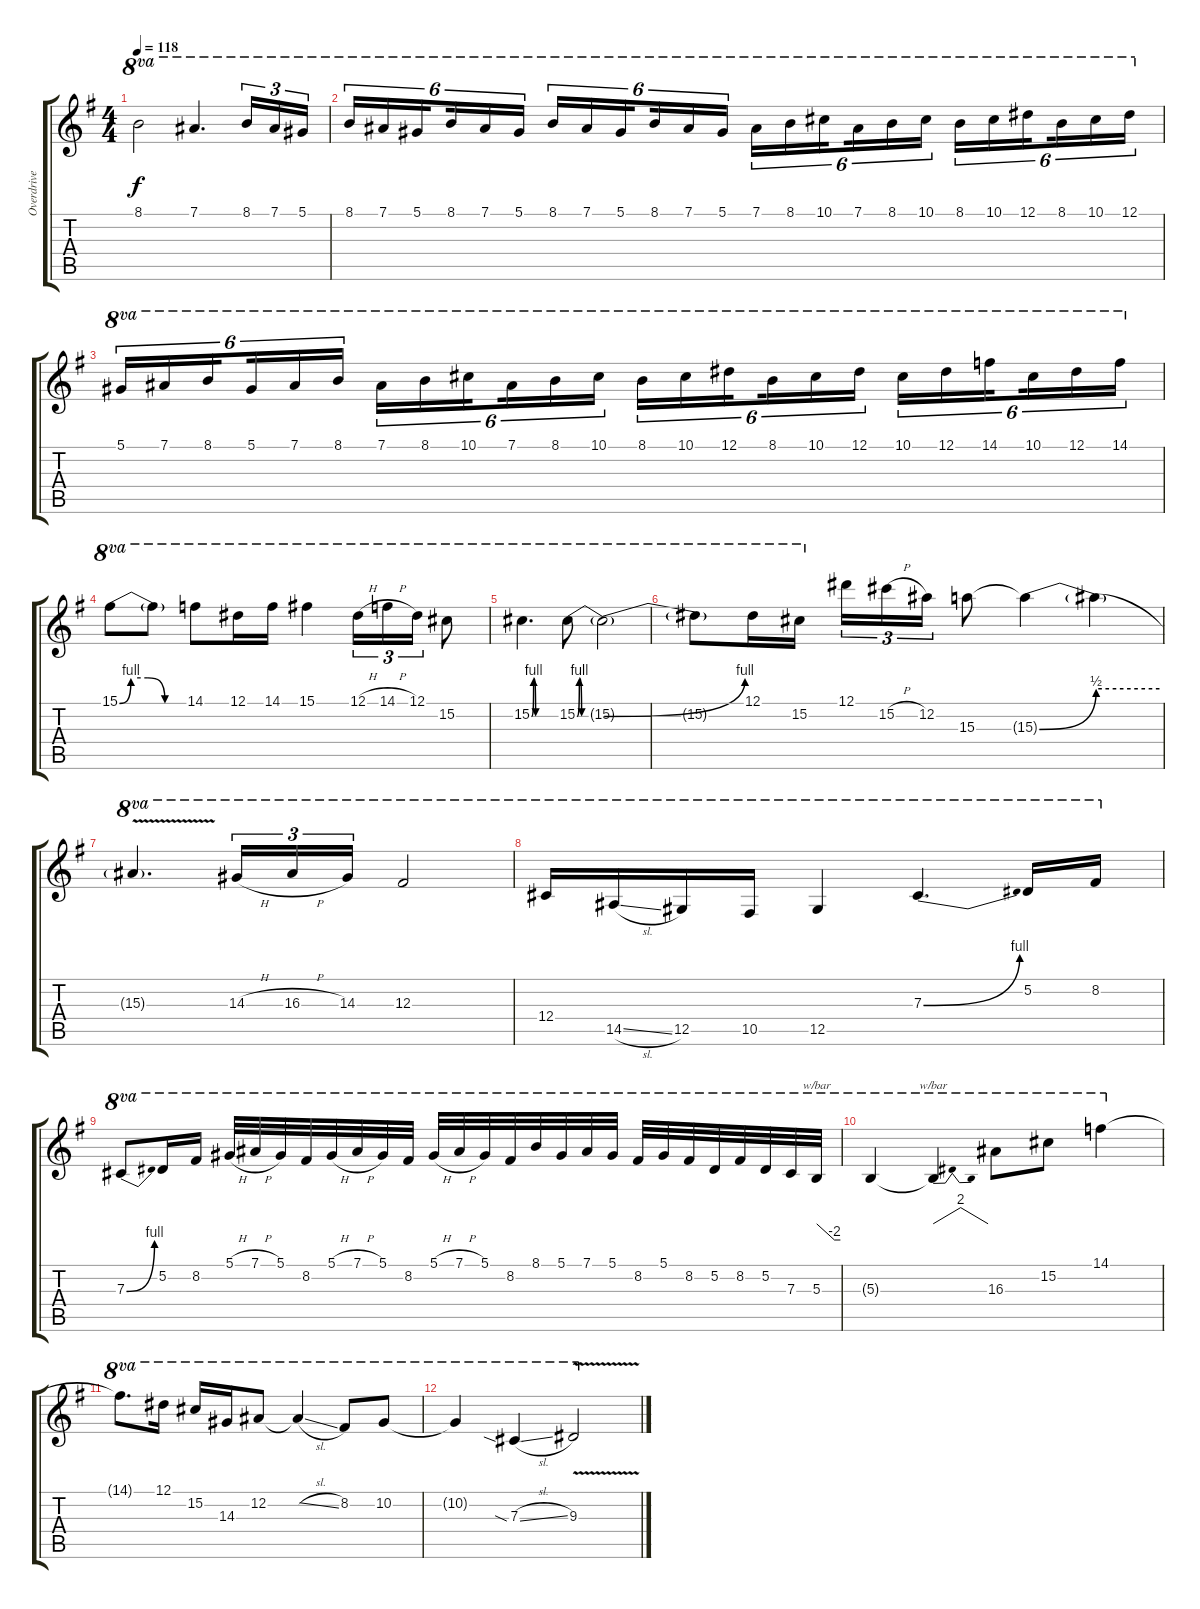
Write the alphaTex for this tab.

\track ("Overdrive" "Overdrive") {instrument overdrivenguitar}
\staff {score tabs}
\tuning (Eb4 Bb3 Gb3 Db3 Ab2 Eb2) {hide}
\ts (4 4)
\tempo 118
\clef g2
\ks g
8.1.2{ot 8va dy f} 7.1.4{d ot 8va} 8.1.16{tu (3 2) ot 8va} 7.1.16{tu (3 2) ot 8va} 5.1.16{tu (3 2) ot 8va} |
8.1.16{tu (6 4) ot 8va} 7.1.16{tu (6 4) ot 8va} 5.1.16{tu (6 4) ot 8va beam splitsecondary} 8.1.16{tu (6 4) ot 8va} 7.1.16{tu (6 4) ot 8va} 5.1.16{tu (6 4) ot 8va} 8.1.16{tu (6 4) ot 8va} 7.1.16{tu (6 4) ot 8va} 5.1.16{tu (6 4) ot 8va beam splitsecondary} 8.1.16{tu (6 4) ot 8va} 7.1.16{tu (6 4) ot 8va} 5.1.16{tu (6 4) ot 8va} 7.1.16{tu (6 4) ot 8va} 8.1.16{tu (6 4) ot 8va} 10.1.16{tu (6 4) ot 8va beam splitsecondary} 7.1.16{tu (6 4) ot 8va} 8.1.16{tu (6 4) ot 8va} 10.1.16{tu (6 4) ot 8va} 8.1.16{tu (6 4) ot 8va} 10.1.16{tu (6 4) ot 8va} 12.1.16{tu (6 4) ot 8va beam splitsecondary} 8.1.16{tu (6 4) ot 8va} 10.1.16{tu (6 4) ot 8va} 12.1.16{tu (6 4) ot 8va} |
5.1.16{tu (6 4) ot 8va} 7.1.16{tu (6 4) ot 8va} 8.1.16{tu (6 4) ot 8va beam splitsecondary} 5.1.16{tu (6 4) ot 8va} 7.1.16{tu (6 4) ot 8va} 8.1.16{tu (6 4) ot 8va} 7.1.16{tu (6 4) ot 8va} 8.1.16{tu (6 4) ot 8va} 10.1.16{tu (6 4) ot 8va beam splitsecondary} 7.1.16{tu (6 4) ot 8va} 8.1.16{tu (6 4) ot 8va} 10.1.16{tu (6 4) ot 8va} 8.1.16{tu (6 4) ot 8va} 10.1.16{tu (6 4) ot 8va} 12.1.16{tu (6 4) ot 8va beam splitsecondary} 8.1.16{tu (6 4) ot 8va} 10.1.16{tu (6 4) ot 8va} 12.1.16{tu (6 4) ot 8va} 10.1.16{tu (6 4) ot 8va} 12.1.16{tu (6 4) ot 8va} 14.1.16{tu (6 4) ot 8va beam splitsecondary} 10.1.16{tu (6 4) ot 8va} 12.1.16{tu (6 4) ot 8va} 14.1.16{tu (6 4) ot 8va} |
15.1{be (custom 0 0 10 4 25 4 40 0 60 0)}.8{ot 8va} 15.1{t}.8{ot 8va} 14.1.8{ot 8va} 12.1.16{ot 8va} 14.1.16{ot 8va} 15.1.4{ot 8va} 12.1{h}.16{tu (3 2) ot 8va} 14.1{h}.16{tu (3 2) ot 8va} 12.1.16{tu (3 2) ot 8va} 15.2.8{ot 8va} |
15.2{be (custom 0 0 5 4 10 0 60 0)}.4{d ot 8va} 15.2{be (custom 0 0 5 4 10 0 60 0)}.8{ot 8va} 15.2{be (bend 0 0 60 4) t}.2{ot 8va} |
15.2{t}.8{ot 8va} 12.1.16{ot 8va} 15.2.16{ot 8va} 12.1.16{tu (3 2)} 15.2{h}.16{tu (3 2)} 12.2.16{tu (3 2)} 15.3.8 15.3{be (bend 0 0 60 2) t}.4 15.3{be (hold 0 2 60 2) t}.4 |
15.3{v t}.4{d ot 8va} 14.3{h}.16{tu (3 2) ot 8va} 16.3{h}.16{tu (3 2) ot 8va} 14.3.16{tu (3 2) ot 8va} 12.3.2{ot 8va} |
12.4.16{ot 8va} 14.5{sl}.16{ot 8va} 12.5.16{ot 8va} 10.5.16{ot 8va} 12.5.4{ot 8va} 7.3{be (bend 0 0 60 4)}.4{d ot 8va} 5.2.16{ot 8va} 8.2.16{ot 8va} |
7.3{be (bend 0 0 60 4)}.8{ot 8va} 5.2.16{ot 8va} 8.2.16{ot 8va} 5.1{h}.32{ot 8va} 7.1{h}.32{ot 8va} 5.1.32{ot 8va} 8.2.32{ot 8va} 5.1{h}.32{ot 8va} 7.1{h}.32{ot 8va} 5.1.32{ot 8va} 8.2.32{ot 8va} 5.1{h}.32{ot 8va} 7.1{h}.32{ot 8va} 5.1.32{ot 8va} 8.2.32{ot 8va} 8.1.32{ot 8va} 5.1.32{ot 8va} 7.1.32{ot 8va} 5.1.32{ot 8va} 8.2.32{ot 8va} 5.1.32{ot 8va} 8.2.32{ot 8va} 5.2.32{ot 8va} 8.2.32{ot 8va} 5.2.32{ot 8va} 7.3.32{ot 8va} 5.3.32{tbe (custom default 0 0 45 -8 60 -8) ot 8va} |
5.3{t}.4{ot 8va} 5.3{t}.4{tbe (dip default 0 0 30 8 60 0) ot 8va} 16.3.8{ot 8va} 15.2.8{ot 8va} 14.1.4{ot 8va} |
14.1{t}.8{d ot 8va} 12.1.16{ot 8va} 15.2.16{ot 8va} 14.3.16{ot 8va} 12.2.8{ot 8va} 12.2{sl t}.4{ot 8va} 8.2.8{ot 8va} 10.2.8{ot 8va} |
10.2{t}.4{ot 8va} 7.3{sia sl}.4{ot 8va} 9.3{v}.2{ot 8va}
